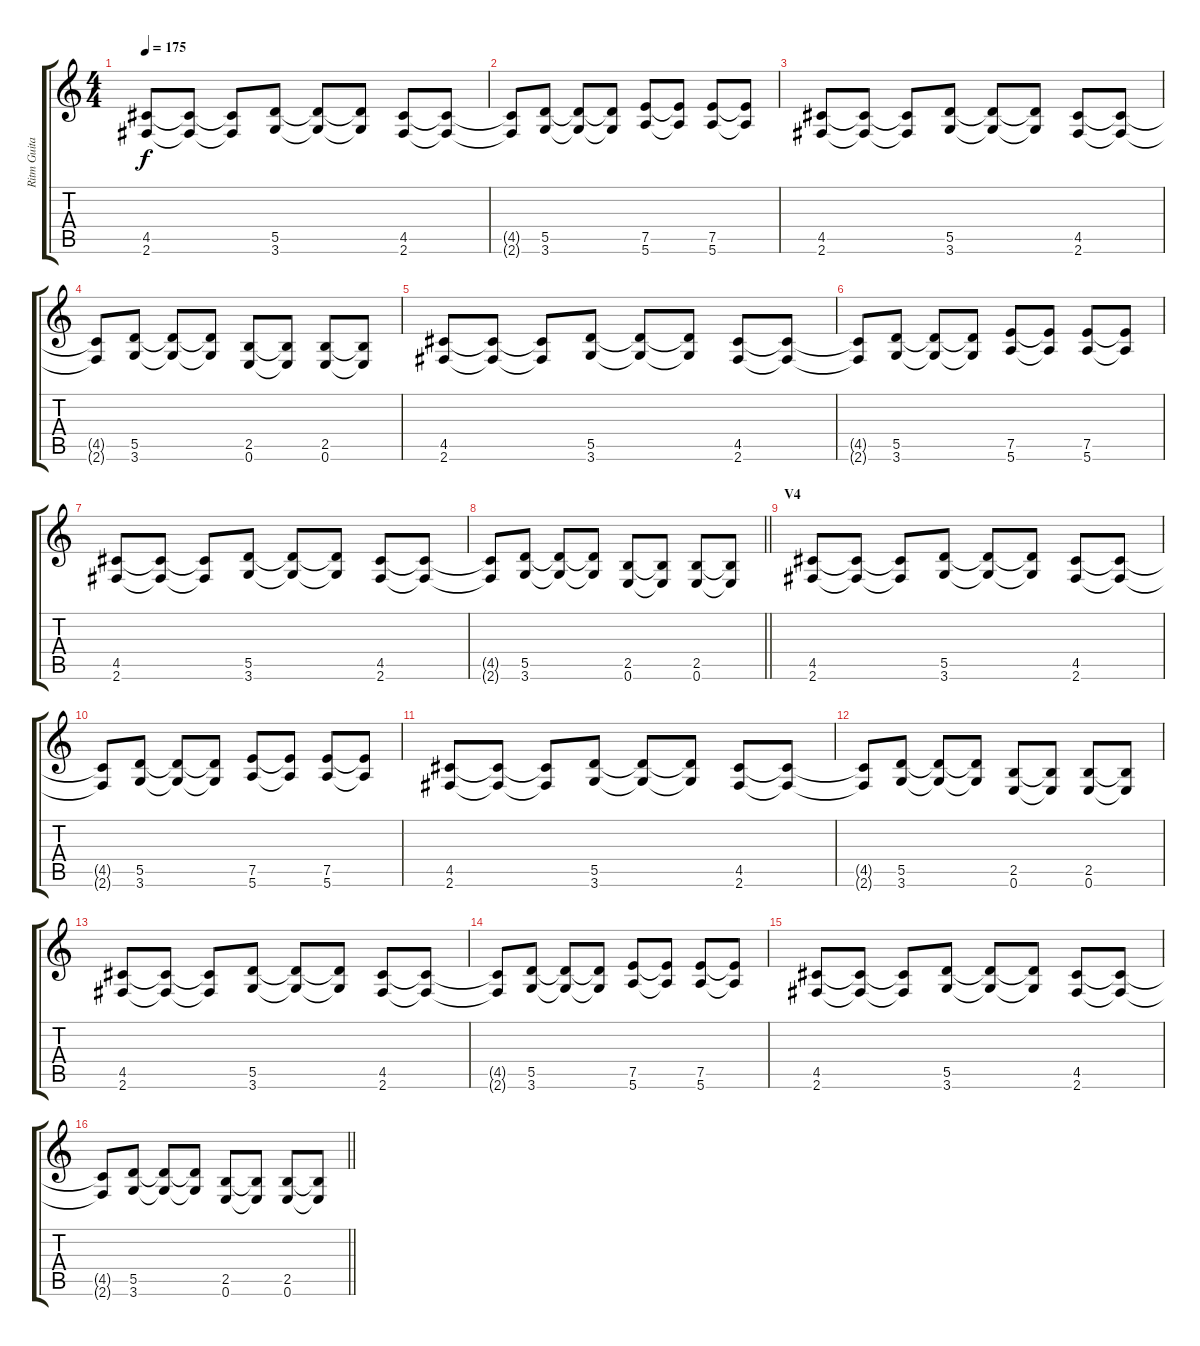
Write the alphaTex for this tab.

\track ("Ritm Guitar (Serg)" "Ritm Guita") {instrument distortionguitar}
\staff {score tabs}
\tuning (E4 B3 G3 D3 A2 E2) {hide}
\ts (4 4)
\tempo 175
\clef g2
\ks c
(4.5 2.6).8{dy f} (4.5{t} 2.6{t}).8 (4.5{t} 2.6{t}).8 (5.5 3.6).8 (5.5{t} 3.6{t}).8 (5.5{t} 3.6{t}).8 (4.5 2.6).8 (4.5{t} 2.6{t}).8 |
(4.5{t} 2.6{t}).8 (5.5 3.6).8 (5.5{t} 3.6{t}).8 (5.5{t} 3.6{t}).8 (7.5 5.6).8 (7.5{t} 5.6{t}).8 (7.5 5.6).8 (7.5{t} 5.6{t}).8 |
(4.5 2.6).8 (4.5{t} 2.6{t}).8 (4.5{t} 2.6{t}).8 (5.5 3.6).8 (5.5{t} 3.6{t}).8 (5.5{t} 3.6{t}).8 (4.5 2.6).8 (4.5{t} 2.6{t}).8 |
(4.5{t} 2.6{t}).8 (5.5 3.6).8 (5.5{t} 3.6{t}).8 (5.5{t} 3.6{t}).8 (2.5 0.6).8 (2.5{t} 0.6{t}).8 (2.5 0.6).8 (2.5{t} 0.6{t}).8 |
(4.5 2.6).8 (4.5{t} 2.6{t}).8 (4.5{t} 2.6{t}).8 (5.5 3.6).8 (5.5{t} 3.6{t}).8 (5.5{t} 3.6{t}).8 (4.5 2.6).8 (4.5{t} 2.6{t}).8 |
(4.5{t} 2.6{t}).8 (5.5 3.6).8 (5.5{t} 3.6{t}).8 (5.5{t} 3.6{t}).8 (7.5 5.6).8 (7.5{t} 5.6{t}).8 (7.5 5.6).8 (7.5{t} 5.6{t}).8 |
(4.5 2.6).8 (4.5{t} 2.6{t}).8 (4.5{t} 2.6{t}).8 (5.5 3.6).8 (5.5{t} 3.6{t}).8 (5.5{t} 3.6{t}).8 (4.5 2.6).8 (4.5{t} 2.6{t}).8 |
\barLineRight lightlight
(4.5{t} 2.6{t}).8 (5.5 3.6).8 (5.5{t} 3.6{t}).8 (5.5{t} 3.6{t}).8 (2.5 0.6).8 (2.5{t} 0.6{t}).8 (2.5 0.6).8 (2.5{t} 0.6{t}).8 |
\section ("" "V4")
(4.5 2.6).8 (4.5{t} 2.6{t}).8 (4.5{t} 2.6{t}).8 (5.5 3.6).8 (5.5{t} 3.6{t}).8 (5.5{t} 3.6{t}).8 (4.5 2.6).8 (4.5{t} 2.6{t}).8 |
(4.5{t} 2.6{t}).8 (5.5 3.6).8 (5.5{t} 3.6{t}).8 (5.5{t} 3.6{t}).8 (7.5 5.6).8 (7.5{t} 5.6{t}).8 (7.5 5.6).8 (7.5{t} 5.6{t}).8 |
(4.5 2.6).8 (4.5{t} 2.6{t}).8 (4.5{t} 2.6{t}).8 (5.5 3.6).8 (5.5{t} 3.6{t}).8 (5.5{t} 3.6{t}).8 (4.5 2.6).8 (4.5{t} 2.6{t}).8 |
(4.5{t} 2.6{t}).8 (5.5 3.6).8 (5.5{t} 3.6{t}).8 (5.5{t} 3.6{t}).8 (2.5 0.6).8 (2.5{t} 0.6{t}).8 (2.5 0.6).8 (2.5{t} 0.6{t}).8 |
(4.5 2.6).8 (4.5{t} 2.6{t}).8 (4.5{t} 2.6{t}).8 (5.5 3.6).8 (5.5{t} 3.6{t}).8 (5.5{t} 3.6{t}).8 (4.5 2.6).8 (4.5{t} 2.6{t}).8 |
(4.5{t} 2.6{t}).8 (5.5 3.6).8 (5.5{t} 3.6{t}).8 (5.5{t} 3.6{t}).8 (7.5 5.6).8 (7.5{t} 5.6{t}).8 (7.5 5.6).8 (7.5{t} 5.6{t}).8 |
(4.5 2.6).8 (4.5{t} 2.6{t}).8 (4.5{t} 2.6{t}).8 (5.5 3.6).8 (5.5{t} 3.6{t}).8 (5.5{t} 3.6{t}).8 (4.5 2.6).8 (4.5{t} 2.6{t}).8 |
\barLineRight lightlight
(4.5{t} 2.6{t}).8 (5.5 3.6).8 (5.5{t} 3.6{t}).8 (5.5{t} 3.6{t}).8 (2.5 0.6).8 (2.5{t} 0.6{t}).8 (2.5 0.6).8 (2.5{t} 0.6{t}).8
